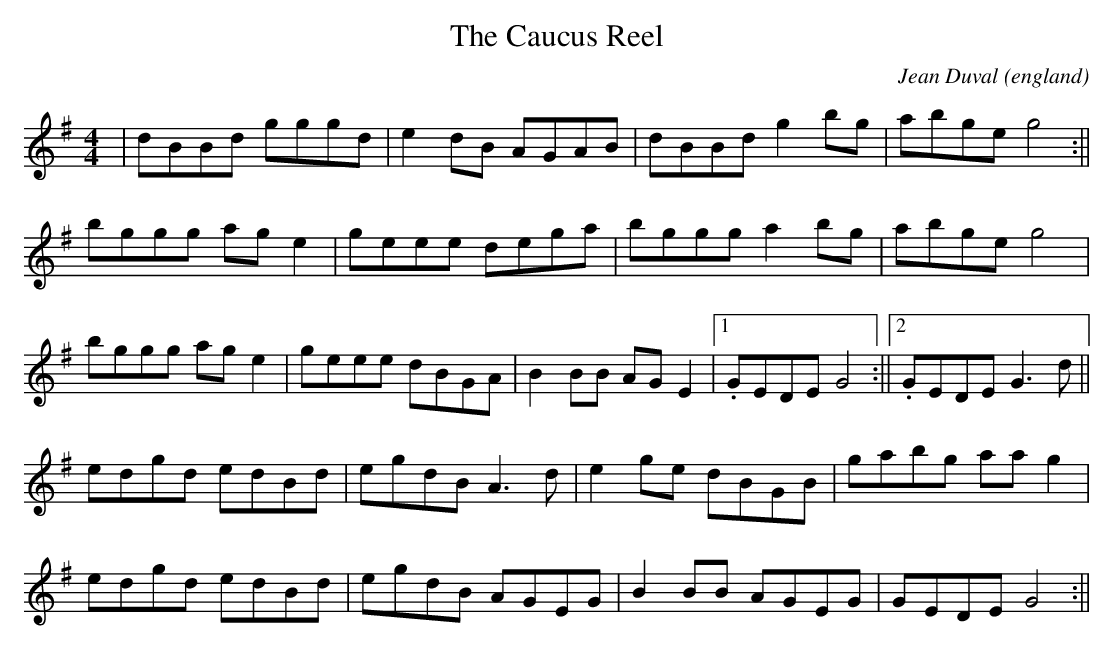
X:1
T:The Caucus Reel
O:england
M:4/4
L:1/8
C:Jean Duval
K:G
| dBBd gggd | e2 dB AGAB | dBBd g2 bg | abge g4 :||
bggg ag e2 | geee dega | bggg a2 bg | abge g4 |
bggg ag e2 | geee dBGA | B2 BB AG E2 |1.GEDE G4 :||2.GEDE G3 d||
edgd edBd | egdB A3 d | e2 ge dBGB | gabg aa g2 |
edgd edBd | egdB AGEG | B2 BB AGEG | GEDE G4 :||
